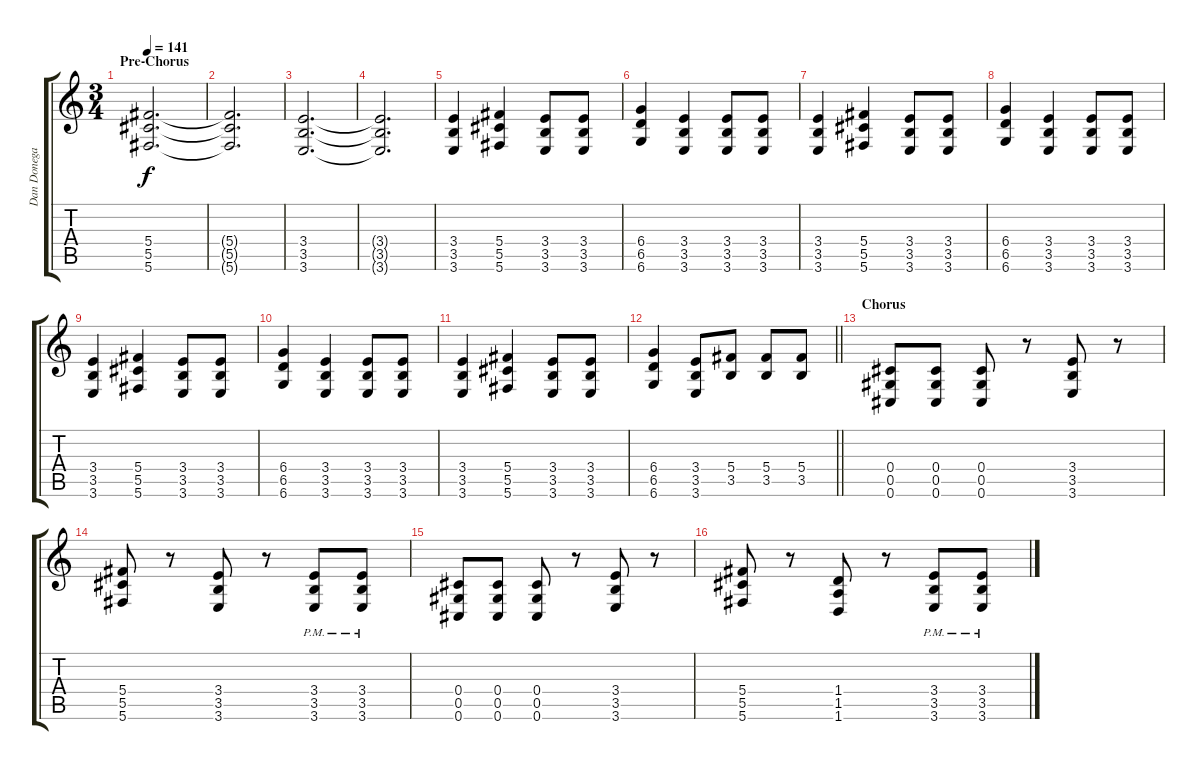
\track ("Dan Donegan (Guitar 1)" "Dan Donega") {instrument distortionguitar}
\staff {score tabs}
\tuning (Eb4 Bb3 Gb3 Db3 Ab2 Db2) {hide}
\ts (3 4)
\section ("" "Pre-Chorus")
\tempo 141
\clef g2
\ks c
(5.4 5.5 5.6).2{d dy f} |
(5.4{t} 5.5{t} 5.6{t}).2{d} |
(3.4 3.5 3.6).2{d} |
(3.4{t} 3.5{t} 3.6{t}).2{d} |
(3.4 3.5 3.6).4 (5.4 5.5 5.6).4 (3.4 3.5 3.6).8 (3.4 3.5 3.6).8 |
(6.4 6.5 6.6).4 (3.4 3.5 3.6).4 (3.4 3.5 3.6).8 (3.4 3.5 3.6).8 |
(3.4 3.5 3.6).4 (5.4 5.5 5.6).4 (3.4 3.5 3.6).8 (3.4 3.5 3.6).8 |
(6.4 6.5 6.6).4 (3.4 3.5 3.6).4 (3.4 3.5 3.6).8 (3.4 3.5 3.6).8 |
(3.4 3.5 3.6).4 (5.4 5.5 5.6).4 (3.4 3.5 3.6).8 (3.4 3.5 3.6).8 |
(6.4 6.5 6.6).4 (3.4 3.5 3.6).4 (3.4 3.5 3.6).8 (3.4 3.5 3.6).8 |
(3.4 3.5 3.6).4 (5.4 5.5 5.6).4 (3.4 3.5 3.6).8 (3.4 3.5 3.6).8 |
\barLineRight lightlight
(6.4 6.5 6.6).4 (3.4 3.5 3.6).8 (5.4 3.5).8 (5.4 3.5).8 (5.4 3.5).8 |
\section ("" "Chorus")
(0.4 0.5 0.6).8 (0.4 0.5 0.6).8 (0.4 0.5 0.6).8 r.8 (3.4 3.5 3.6).8 r.8 |
(5.4 5.5 5.6).8 r.8 (3.4 3.5 3.6).8 r.8 (3.4{pm} 3.5{pm} 3.6{pm}).8 (3.4{pm} 3.5{pm} 3.6{pm}).8 |
(0.4 0.5 0.6).8 (0.4 0.5 0.6).8 (0.4 0.5 0.6).8 r.8 (3.4 3.5 3.6).8 r.8 |
(5.4 5.5 5.6).8 r.8 (1.4 1.5 1.6).8 r.8 (3.4{pm} 3.5{pm} 3.6{pm}).8 (3.4{pm} 3.5{pm} 3.6{pm}).8
